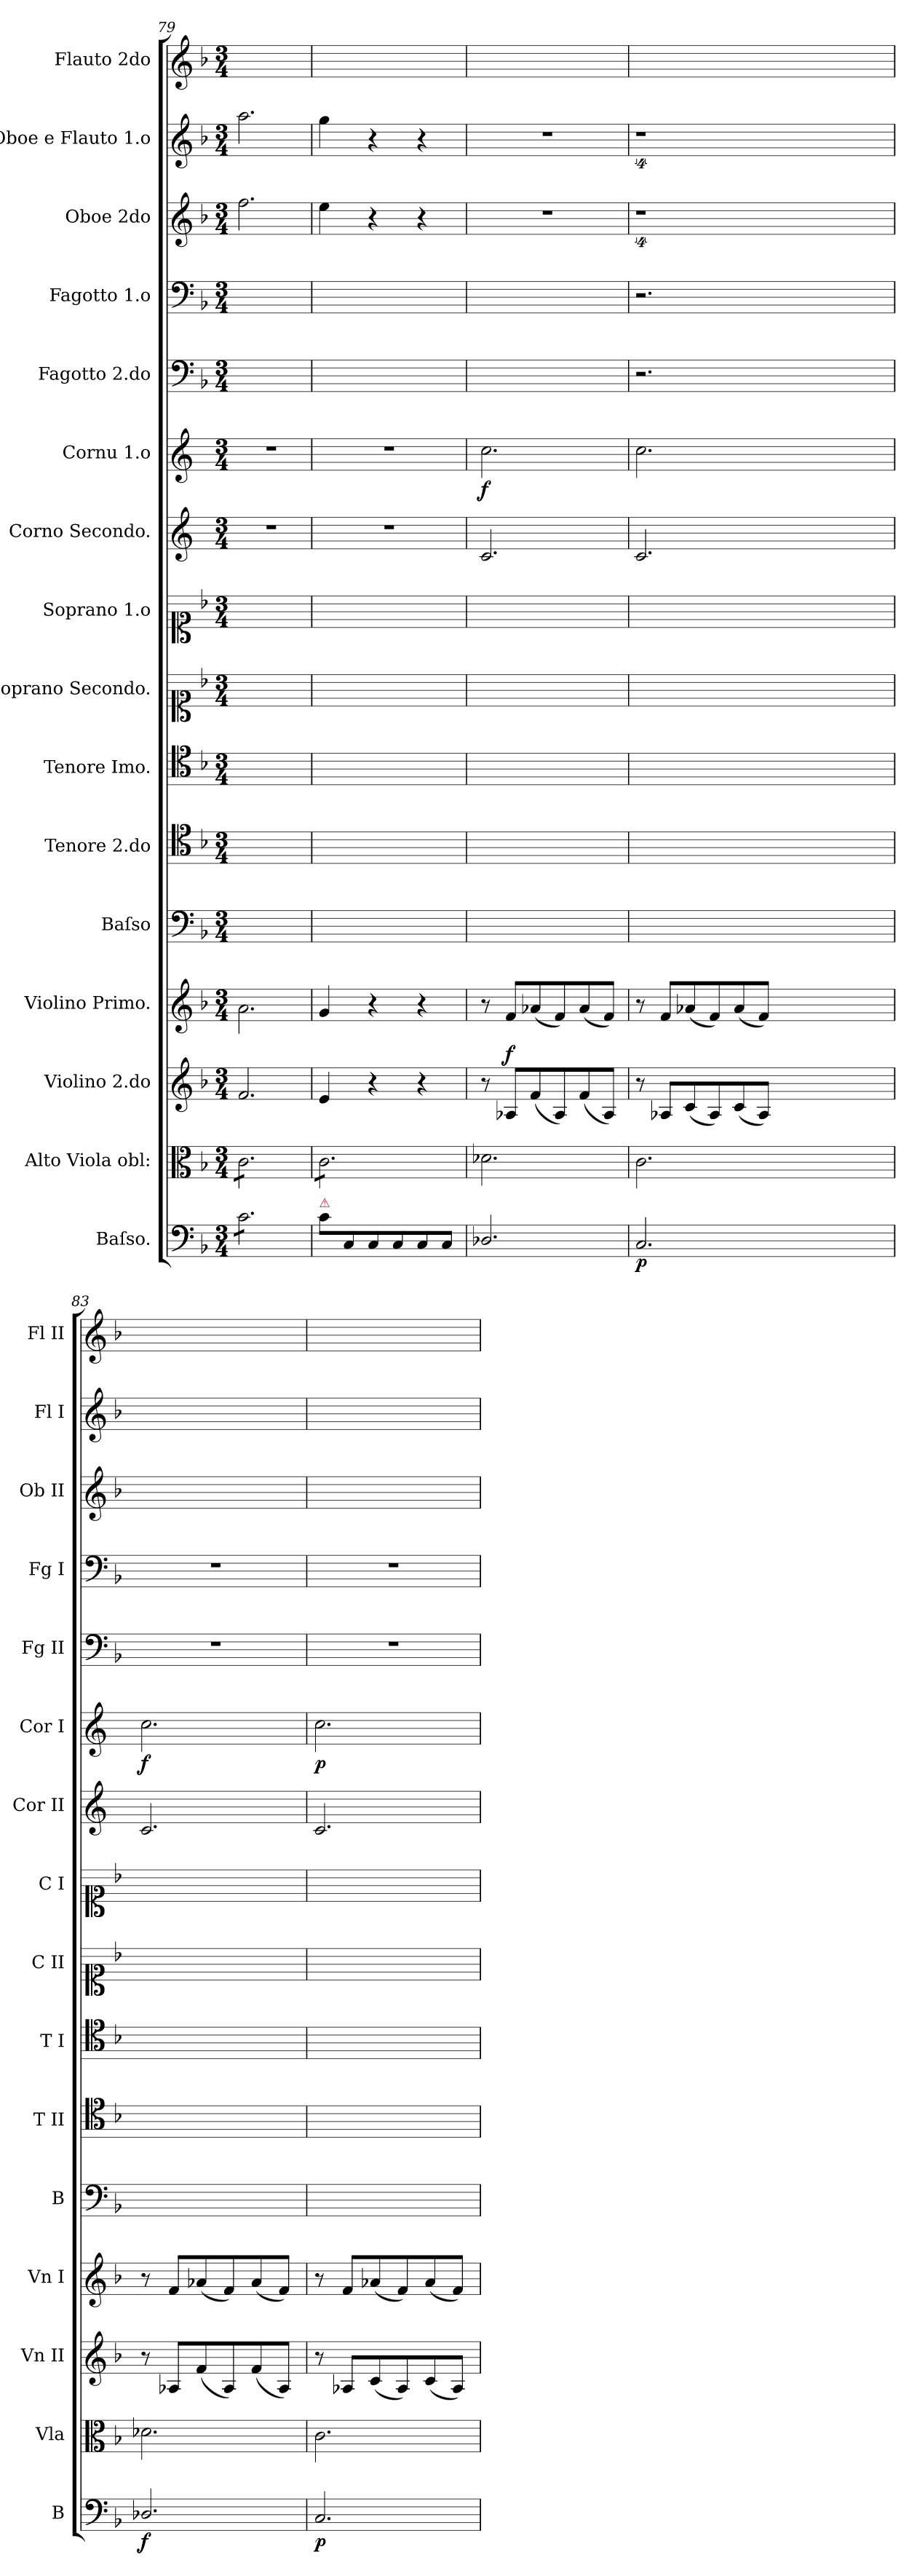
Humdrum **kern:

**kern	**dynam	**kern	**dynam	**kern	**dynam	**kern	**dynam	**kern	**kern	**kern	**kern	**kern	**kern	**dynam	**kern	**dynam	**kern	**kern	**kern	**kern	**kern
*part16	*part16	*part15	*part15	*part14	*part14	*part13	*part13	*part12	*part11	*part10	*part9	*part8	*part7	*part7	*part6	*part6	*part5	*part4	*part3	*part2	*part1
*staff16	*staff16	*staff15	*staff15	*staff14	*staff14	*staff13	*staff13	*staff12	*staff11	*staff10	*staff9	*staff8	*staff7	*staff7	*staff6	*staff6	*staff5	*staff4	*staff3	*staff2	*staff1
*I"Baſso.	*	*I"Alto Viola obl:	*	*I"Violino 2.do	*	*I"Violino Primo.	*	*I"Baſso	*I"Tenore 2.do	*I"Tenore Imo.	*I"Soprano Secondo.	*I"Soprano 1.o	*I"Corno Secondo.	*	*I"Cornu 1.o	*	*I"Fagotto 2.do	*I"Fagotto 1.o	*I"Oboe 2do	*I"Oboe e Flauto 1.o	*I"Flauto 2do
*I'B	*	*I'Vla	*	*I'Vn II	*	*I'Vn I	*	*I'B	*I'T II	*I'T I	*I'C II	*I'C I	*I'Cor II	*	*I'Cor I	*	*I'Fg II	*I'Fg I	*I'Ob II	*I'Fl I	*I'Fl II
*clefF4	*	*clefC3	*	*clefG2	*	*clefG2	*	*clefF4	*clefC4	*clefC4	*clefC1	*clefC1	*clefG2	*	*clefG2	*	*clefF4	*clefF4	*clefG2	*clefG2	*clefG2
*	*	*	*	*	*	*	*	*	*	*	*	*	*ITrd4c7	*	*ITrd4c7	*	*	*	*	*	*
*k[b-]	*	*k[b-]	*	*k[b-]	*	*k[b-]	*	*k[b-]	*k[b-]	*k[b-]	*k[b-]	*k[b-]	*k[b-]	*	*k[b-]	*	*k[b-]	*k[b-]	*k[b-]	*k[b-]	*k[b-]
*d:	*	*d:	*	*d:	*	*d:	*	*d:	*d:	*d:	*d:	*d:	*	*	*	*	*d:	*d:	*d:	*d:	*d:
*M3/4	*	*M3/4	*	*M3/4	*	*M3/4	*	*M3/4	*M3/4	*M3/4	*M3/4	*M3/4	*M3/4	*	*M3/4	*	*M3/4	*M3/4	*M3/4	*M3/4	*M3/4
=79	=79	=79	=79	=79	=79	=79	=79	=79	=79	=79	=79	=79	=79	=79	=79	=79	=79	=79	=79	=79	=79
*tremolo	*	*	*	*	*	*	*	*	*	*	*	*	*	*	*	*	*	*	*	*	*
*	*	*tremolo	*	*	*	*	*	*	*	*	*	*	*	*	*	*	*	*	*	*	*
8c\L	.	8c\L	.	2.f/	.	2.a\	.	2.ryy	2.ryy	2.ryy	2.ryy	2.ryy	2.r	.	2.r	.	2.ryy	2.ryy	2.ff\	2.aa\	2.ryy
8c\	.	8c\	.	.	.	.	.	.	.	.	.	.	.	.	.	.	.	.	.	.	.
8c\	.	8c\	.	.	.	.	.	.	.	.	.	.	.	.	.	.	.	.	.	.	.
8c\	.	8c\	.	.	.	.	.	.	.	.	.	.	.	.	.	.	.	.	.	.	.
8c\	.	8c\	.	.	.	.	.	.	.	.	.	.	.	.	.	.	.	.	.	.	.
8c\J	.	8c\J	.	.	.	.	.	.	.	.	.	.	.	.	.	.	.	.	.	.	.
*Xtremolo	*	*	*	*	*	*	*	*	*	*	*	*	*	*	*	*	*	*	*	*	*
=80	=80	=80	=80	=80	=80	=80	=80	=80	=80	=80	=80	=80	=80	=80	=80	=80	=80	=80	=80	=80	=80
!LO:TX:a:color=crimson:t=⚠	!	!	!	!	!	!	!	!	!	!	!	!	!	!	!	!	!	!	!	!	!
8c\L	.	8c\L	.	4e/	.	4g/	.	2.ryy	2.ryy	2.ryy	2.ryy	2.ryy	2.r	.	2.r	.	2.ryy	2.ryy	4ee\	4gg\	2.ryy
8C/	.	8c\	.	.	.	.	.	.	.	.	.	.	.	.	.	.	.	.	.	.	.
8C/	.	8c\	.	4r	.	4r	.	.	.	.	.	.	.	.	.	.	.	.	4r	4r	.
8C/	.	8c\	.	.	.	.	.	.	.	.	.	.	.	.	.	.	.	.	.	.	.
8C/	.	8c\	.	4r	.	4r	.	.	.	.	.	.	.	.	.	.	.	.	4r	4r	.
8C/J	.	8c\J	.	.	.	.	.	.	.	.	.	.	.	.	.	.	.	.	.	.	.
*	*	*Xtremolo	*	*	*	*	*	*	*	*	*	*	*	*	*	*	*	*	*	*	*
=81	=81	=81	=81	=81	=81	=81	=81	=81	=81	=81	=81	=81	=81	=81	=81	=81	=81	=81	=81	=81	=81
2.D-X/	fo	2.d-X\	for&colon;	8r	.	8r	.	2.ryy	2.ryy	2.ryy	2.ryy	2.ryy	2.F/	for&colon;	2.f\	f.	2.ryy	2.ryy	2.r	2.r	2.ryy
!	!	!	!	!	!LO:DY:a	!	!	!	!	!	!	!	!	!	!	!	!	!	!	!	!
.	.	.	.	8A-X/L	f	8f/L	for&colon;	.	.	.	.	.	.	.	.	.	.	.	.	.	.
.	.	.	.	(8f/	.	(8a-X/	.	.	.	.	.	.	.	.	.	.	.	.	.	.	.
.	.	.	.	8A-/)	.	8f/)	.	.	.	.	.	.	.	.	.	.	.	.	.	.	.
.	.	.	.	(8f/	.	(8a-/	.	.	.	.	.	.	.	.	.	.	.	.	.	.	.
.	.	.	.	8A-/J)	.	8f/J)	.	.	.	.	.	.	.	.	.	.	.	.	.	.	.
=82	=82	=82	=82	=82	=82	=82	=82	=82	=82	=82	=82	=82	=82	=82	=82	=82	=82	=82	=82	=82	=82
2.C/	p	2.c\	po&colon;	8r	.	8r	.	2.ryy	2.ryy	2.ryy	2.ryy	2.ryy	2.F/	piano	2.f\	p&colon;	2.r	2.r	4%9r	4%9r	2.ryy
.	.	.	.	8A-X/L	.	8f/L	po&colon;	.	.	.	.	.	.	.	.	.	.	.	.	.	.
.	.	.	.	(8c/	.	(8a-X/	.	.	.	.	.	.	.	.	.	.	.	.	.	.	.
.	.	.	.	8A-/)	.	8f/)	.	.	.	.	.	.	.	.	.	.	.	.	.	.	.
.	.	.	.	(8c/	.	(8a-/	.	.	.	.	.	.	.	.	.	.	.	.	.	.	.
.	.	.	.	8A-/J)	.	8f/J)	.	.	.	.	.	.	.	.	.	.	.	.	.	.	.
1.ryy	.	1.ryy	.	1.ryy	.	1.ryy	.	1.ryy	1.ryy	1.ryy	1.ryy	1.ryy	1.ryy	.	1.ryy	.	1.ryy	1.ryy	.	.	1.ryy
=83	=83	=83	=83	=83	=83	=83	=83	=83	=83	=83	=83	=83	=83	=83	=83	=83	=83	=83	=83	=83	=83
2.D-X/	f.	2.d-X\	for&colon;	8r	.	8r	.	2.ryy	2.ryy	2.ryy	2.ryy	2.ryy	2.F/	for&colon;	2.f\	f.	2.r	2.r	2.ryy	2.ryy	2.ryy
.	.	.	.	8A-X/L	.	8f/L	forte	.	.	.	.	.	.	.	.	.	.	.	.	.	.
.	.	.	.	(8f/	.	(8a-X/	.	.	.	.	.	.	.	.	.	.	.	.	.	.	.
.	.	.	.	8A-/)	.	8f/)	.	.	.	.	.	.	.	.	.	.	.	.	.	.	.
.	.	.	.	(8f/	.	(8a-/	.	.	.	.	.	.	.	.	.	.	.	.	.	.	.
.	.	.	.	8A-/J)	.	8f/J)	.	.	.	.	.	.	.	.	.	.	.	.	.	.	.
=84	=84	=84	=84	=84	=84	=84	=84	=84	=84	=84	=84	=84	=84	=84	=84	=84	=84	=84	=84	=84	=84
2.C/	p	2.c\	po&colon;	8r	.	8r	piano.	2.ryy	2.ryy	2.ryy	2.ryy	2.ryy	2.F/	pia&colon;	2.f\	p	2.r	2.r	2.ryy	2.ryy	2.ryy
.	.	.	.	8A-X/L	.	8f/L	.	.	.	.	.	.	.	.	.	.	.	.	.	.	.
.	.	.	.	(8c/	.	(8a-X/	.	.	.	.	.	.	.	.	.	.	.	.	.	.	.
.	.	.	.	8A-/)	.	8f/)	.	.	.	.	.	.	.	.	.	.	.	.	.	.	.
.	.	.	.	(8c/	.	(8a-/	.	.	.	.	.	.	.	.	.	.	.	.	.	.	.
.	.	.	.	8A-/J)	.	8f/J)	.	.	.	.	.	.	.	.	.	.	.	.	.	.	.
=	=	=	=	=	=	=	=	=	=	=	=	=	=	=	=	=	=	=	=	=	=
*-	*-	*-	*-	*-	*-	*-	*-	*-	*-	*-	*-	*-	*-	*-	*-	*-	*-	*-	*-	*-	*-
